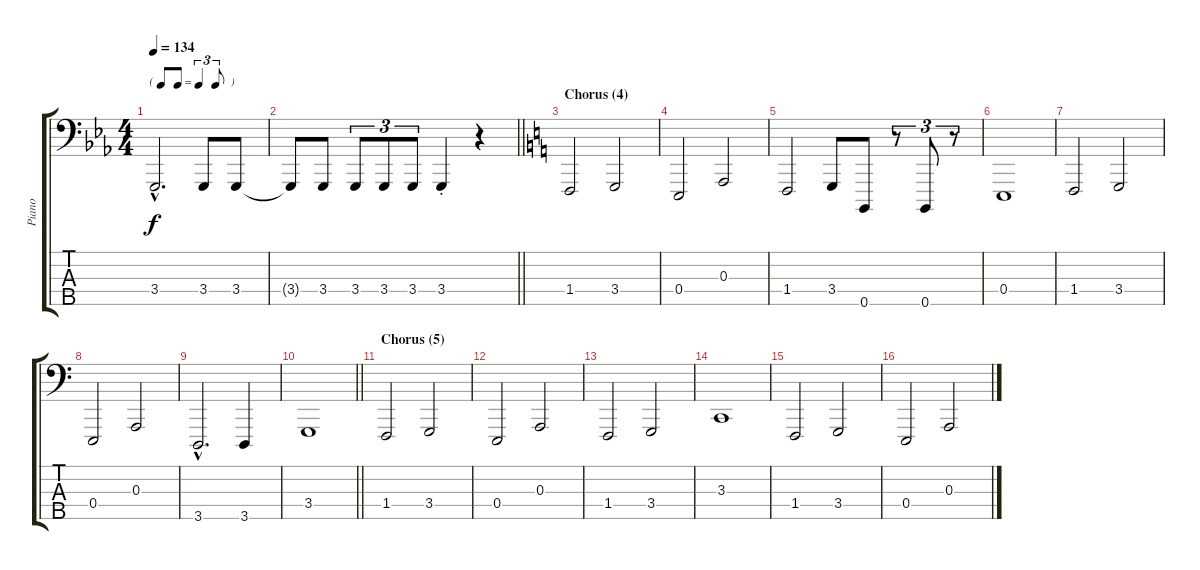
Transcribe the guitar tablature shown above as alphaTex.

\track ("Piano" "Piano") {instrument brightacousticpiano}
\staff {score tabs}
\tuning (G2 D2 A1 E1 B0) {hide}
\ts (4 4)
\tf triplet8th
\tempo 134
\clef f4
\ks eb
3.4{hac t}.2{d dy f} 3.4.8 3.4.8 |
\barLineRight lightlight
3.4{t}.8 3.4.8 3.4.8{tu (3 2)} 3.4.8{tu (3 2)} 3.4.8{tu (3 2)} 3.4{st}.4 r.4 |
\section ("" "Chorus (4)")
\ks c
1.4.2 3.4.2 |
0.4.2 0.3.2 |
1.4.2 3.4.8 0.5.8 r.8{tu (3 2)} 0.5.8{tu (3 2)} r.8{tu (3 2)} |
0.4.1 |
1.4.2 3.4.2 |
0.4.2 0.3.2 |
3.5{hac}.2{d} 3.5.4 |
\barLineRight lightlight
3.4.1 |
\section ("" "Chorus (5)")
1.4.2 3.4.2 |
0.4.2 0.3.2 |
1.4.2 3.4.2 |
3.3.1 |
1.4.2 3.4.2 |
0.4.2 0.3.2
